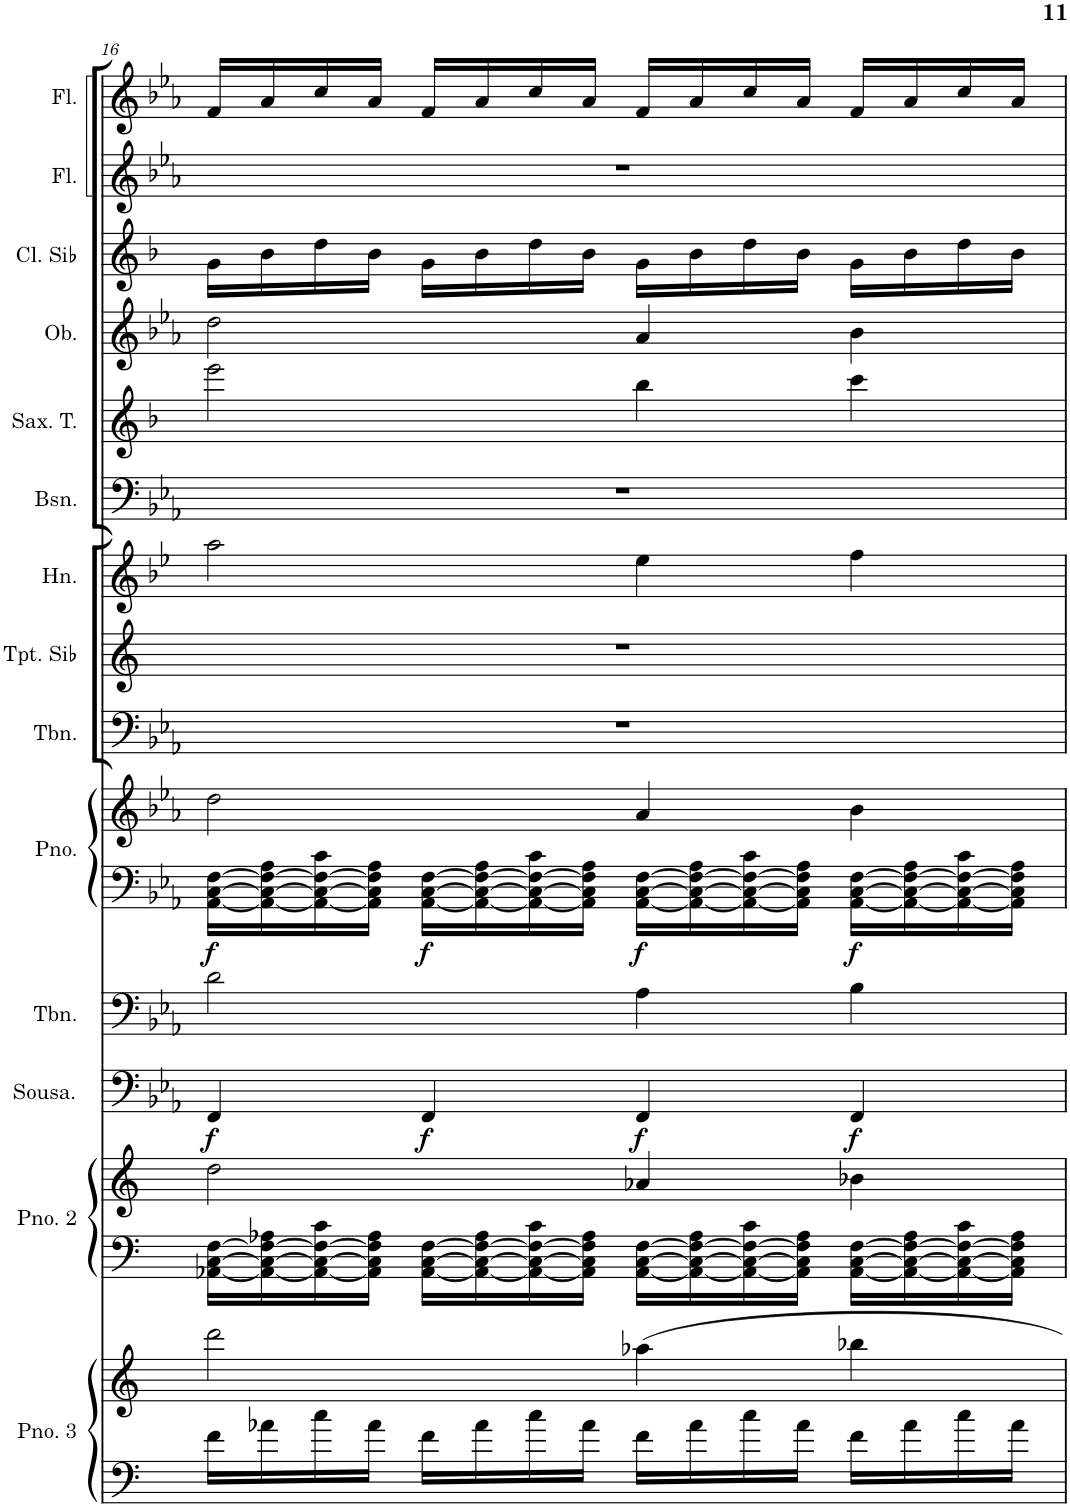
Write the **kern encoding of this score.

**kern	**kern	**kern	**kern	**kern	**dynam	**kern	**kern	**kern	**dynam	**kern	**kern	**kern	**kern	**kern	**kern	**kern	**kern	**kern
*part14	*part14	*part13	*part13	*part12	*part12	*part11	*part10	*part10	*part10	*part9	*part8	*part7	*part6	*part5	*part4	*part3	*part2	*part1
*staff17	*staff16	*staff15	*staff14	*staff13	*staff13	*staff12	*staff11	*staff10	*staff10/11	*staff9	*staff8	*staff7	*staff6	*staff5	*staff4	*staff3	*staff2	*staff1
*I"Piano 3	*	*I"Piano 2	*	*I"Sousafón	*	*I"Trombone	*I"Piano	*	*	*I"Trombón	*I"Trompeta en Sib	*I"Horn	*I"Bassoon	*I"Saxofón tenor	*I"Oboe	*I"Clarinete en Sib	*I"Flauta	*I"Flauta
*I'Pno. 3	*	*I'Pno. 2	*	*I'Sousa.	*	*I'Tbn.	*I'Pno.	*	*	*I'Tbn.	*I'Tpt. Sib	*I'Hn.	*I'Bsn.	*I'Sax. T.	*I'Ob.	*I'Cl. Sib	*I'Fl.	*I'Fl.
!!LO:PB:g=z
*clefF4	*clefG2	*clefF4	*clefG2	*clefF4	*	*clefF4	*clefF4	*clefG2	*	*clefF4	*clefG2	*clefG2	*clefF4	*clefG2	*clefG2	*clefG2	*clefG2	*clefG2
*	*	*	*	*	*	*	*	*	*	*	*Trd1c2	*Trd4c7	*	*Trd8c14	*	*Trd1c2	*	*
*k[]	*k[]	*k[]	*k[]	*k[b-e-a-]	*	*k[b-e-a-]	*k[b-e-a-]	*k[b-e-a-]	*	*k[b-e-a-]	*k[]	*k[b-e-]	*k[b-e-a-]	*k[b-]	*k[b-e-a-]	*k[b-]	*k[b-e-a-]	*k[b-e-a-]
*M4/4	*M4/4	*M4/4	*M4/4	*M4/4	*	*M4/4	*M4/4	*M4/4	*	*M4/4	*M4/4	*M4/4	*M4/4	*M4/4	*M4/4	*M4/4	*M4/4	*M4/4
=16	=16	=16	=16	=16	=16	=16	=16	=16	=16	=16	=16	=16	=16	=16	=16	=16	=16	=16
!	!	!	!	!	!LO:DY:b	!	!	!	!LO:DY:b=2	!	!	!	!	!	!	!	!	!
16f\LL	2ddd\	[16AA-X\ [16C\ [16F\LL	2dd\	4FF/	f	2d\	[16AA-\ [16C\ [16F\LL	2dd\	f	1r	1r	2aa\	1r	2eee\	2dd\	16g\LL	1r	16f/LL
16a-X\	.	16AA-\_ 16C\_ 16F\_ 16A-X\	.	.	.	.	16AA-\_ 16C\_ 16F\_ 16A-\	.	.	.	.	.	.	.	.	16b-\	.	16a-/
16cc\	.	16AA-\_ 16C\_ 16F\_ 16c\	.	.	.	.	16AA-\_ 16C\_ 16F\_ 16c\	.	.	.	.	.	.	.	.	16dd\	.	16cc/
16a-\JJ	.	16AA-\] 16C\] 16F\] 16A-\JJ	.	.	.	.	16AA-\] 16C\] 16F\] 16A-\JJ	.	.	.	.	.	.	.	.	16b-\JJ	.	16a-/JJ
!	!	!	!	!	!LO:DY:b	!	!	!	!LO:DY:b=2	!	!	!	!	!	!	!	!	!
16f\LL	.	[16AA-\ [16C\ [16F\LL	.	4FF/	f	.	[16AA-\ [16C\ [16F\LL	.	f	.	.	.	.	.	.	16g\LL	.	16f/LL
16a-\	.	16AA-\_ 16C\_ 16F\_ 16A-\	.	.	.	.	16AA-\_ 16C\_ 16F\_ 16A-\	.	.	.	.	.	.	.	.	16b-\	.	16a-/
16cc\	.	16AA-\_ 16C\_ 16F\_ 16c\	.	.	.	.	16AA-\_ 16C\_ 16F\_ 16c\	.	.	.	.	.	.	.	.	16dd\	.	16cc/
16a-\JJ	.	16AA-\] 16C\] 16F\] 16A-\JJ	.	.	.	.	16AA-\] 16C\] 16F\] 16A-\JJ	.	.	.	.	.	.	.	.	16b-\JJ	.	16a-/JJ
!	!	!	!	!	!LO:DY:b	!	!	!	!LO:DY:b=2	!	!	!	!	!	!	!	!	!
16f\LL	4aa-X\	[16AA-\ [16C\ [16F\LL	4a-X/	4FF/	f	4A-\	[16AA-\ [16C\ [16F\LL	4a-/	f	.	.	4ee-\	.	4bb-\	4a-/	16g\LL	.	16f/LL
16a-\	.	16AA-\_ 16C\_ 16F\_ 16A-\	.	.	.	.	16AA-\_ 16C\_ 16F\_ 16A-\	.	.	.	.	.	.	.	.	16b-\	.	16a-/
16cc\	.	16AA-\_ 16C\_ 16F\_ 16c\	.	.	.	.	16AA-\_ 16C\_ 16F\_ 16c\	.	.	.	.	.	.	.	.	16dd\	.	16cc/
16a-\JJ	.	16AA-\] 16C\] 16F\] 16A-\JJ	.	.	.	.	16AA-\] 16C\] 16F\] 16A-\JJ	.	.	.	.	.	.	.	.	16b-\JJ	.	16a-/JJ
!	!	!	!	!	!LO:DY:b	!	!	!	!LO:DY:b=2	!	!	!	!	!	!	!	!	!
16f\LL	4bb-X\	[16AA-\ [16C\ [16F\LL	4b-X\	4FF/	f	4B-\	[16AA-\ [16C\ [16F\LL	4b-\	f	.	.	4ff\	.	4ccc\	4b-\	16g\LL	.	16f/LL
16a-\	.	16AA-\_ 16C\_ 16F\_ 16A-\	.	.	.	.	16AA-\_ 16C\_ 16F\_ 16A-\	.	.	.	.	.	.	.	.	16b-\	.	16a-/
16cc\	.	16AA-\_ 16C\_ 16F\_ 16c\	.	.	.	.	16AA-\_ 16C\_ 16F\_ 16c\	.	.	.	.	.	.	.	.	16dd\	.	16cc/
16a-\JJ	.	16AA-\] 16C\] 16F\] 16A-\JJ	.	.	.	.	16AA-\] 16C\] 16F\] 16A-\JJ	.	.	.	.	.	.	.	.	16b-\JJ	.	16a-/JJ
=	=	=	=	=	=	=	=	=	=	=	=	=	=	=	=	=	=	=
*-	*-	*-	*-	*-	*-	*-	*-	*-	*-	*-	*-	*-	*-	*-	*-	*-	*-	*-
